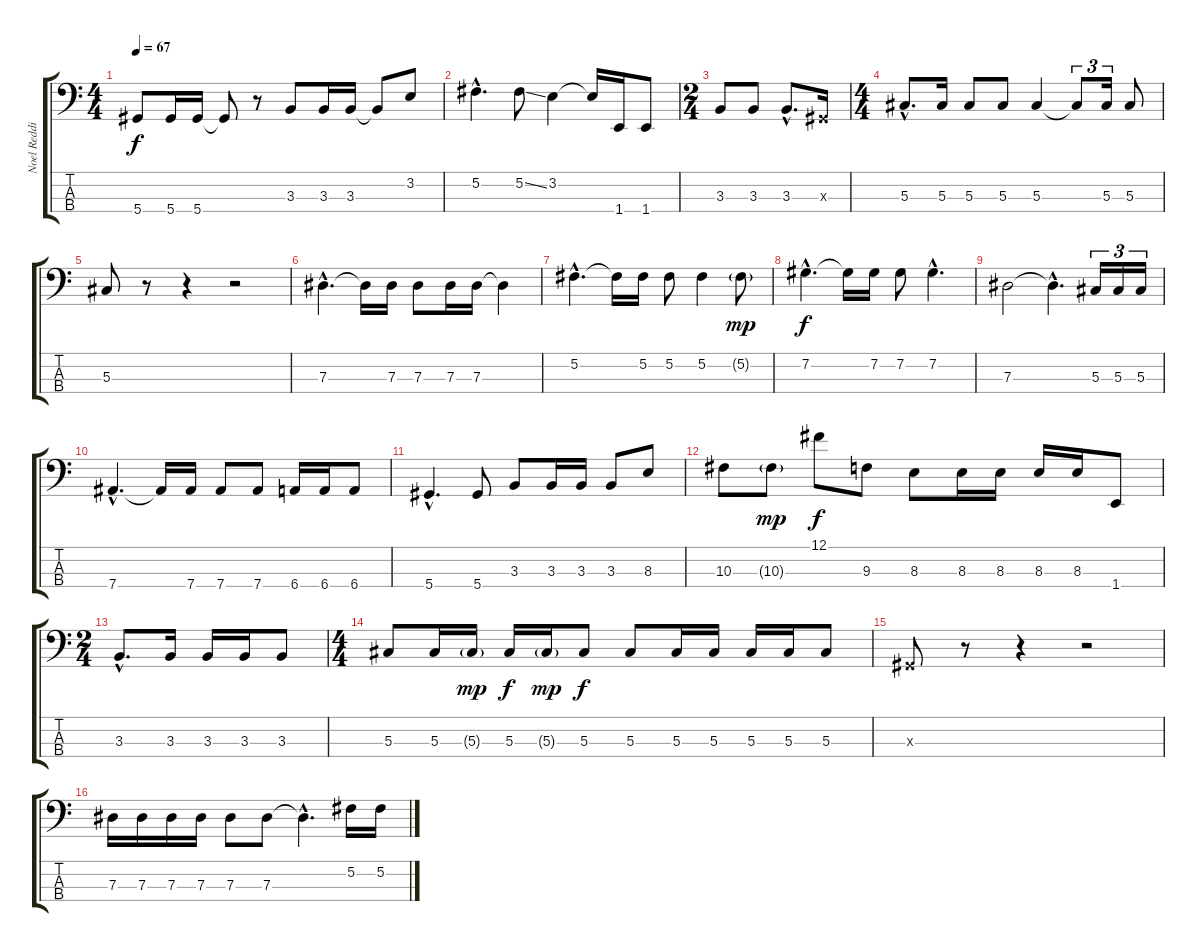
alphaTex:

\track ("Noel Redding" "Noel Reddi") {instrument electricbasspick}
\staff {score tabs}
\tuning (Gb2 Db2 Ab1 Eb1) {hide}
\ts (4 4)
\tempo 67
\clef f4
\ks c
5.4.8{dy f} 5.4.16 5.4.16 5.4{t}.8 r.8 3.3.8 3.3.16 3.3.16 3.3{t}.8 3.2.8 |
5.2{hac}.4{d} 5.2{ss}.8 3.2.4 3.2{t}.16 1.4.16 1.4.8 |
\ts (2 4)
3.3.8 3.3.8 3.3{hac}.8{d} 0.3{x}.16 |
\ts (4 4)
5.3{hac}.8{d} 5.3.16 5.3.8 5.3.8 5.3.4 5.3{t}.8{tu (3 2)} 5.3.16{tu (3 2)} 5.3.8 |
5.3.8 r.8 r.4 r.2 |
7.3{hac}.4{d} 7.3{t}.16 7.3.16 7.3.8 7.3.16 7.3.16 7.3{t}.4 |
5.2{hac}.4{d} 5.2{t}.16 5.2.16 5.2.8 5.2.4 5.2{g}.8{dy mp} |
7.2{hac}.4{d dy f} 7.2{t}.16 7.2.16 7.2.8 7.2{hac}.4{d} |
7.3.2 7.3{hac t}.4{d} 5.3.16{tu (3 2)} 5.3.16{tu (3 2)} 5.3.16{tu (3 2)} |
7.4{hac}.4{d} 7.4{t}.16 7.4.16 7.4.8 7.4.8 6.4.16 6.4.16 6.4.8 |
5.4{hac}.4{d} 5.4.8 3.3.8 3.3.16 3.3.16 3.3.8 8.3.8 |
10.3.8 10.3{g}.8{dy mp} 12.1.8{dy f} 9.3.8 8.3.8 8.3.16 8.3.16 8.3.16 8.3.16 1.4.8 |
\ts (2 4)
3.3{hac}.8{d} 3.3.16 3.3.16 3.3.16 3.3.8 |
\ts (4 4)
5.3.8 5.3.16 5.3{g}.16{dy mp} 5.3.16{dy f} 5.3{g}.16{dy mp} 5.3.8{dy f} 5.3.8 5.3.16 5.3.16 5.3.16 5.3.16 5.3.8 |
0.3{x}.8 r.8 r.4 r.2 |
7.3.16 7.3.16 7.3.16 7.3.16 7.3.8 7.3.8 7.3{hac t}.4{d} 5.2.16 5.2.16
